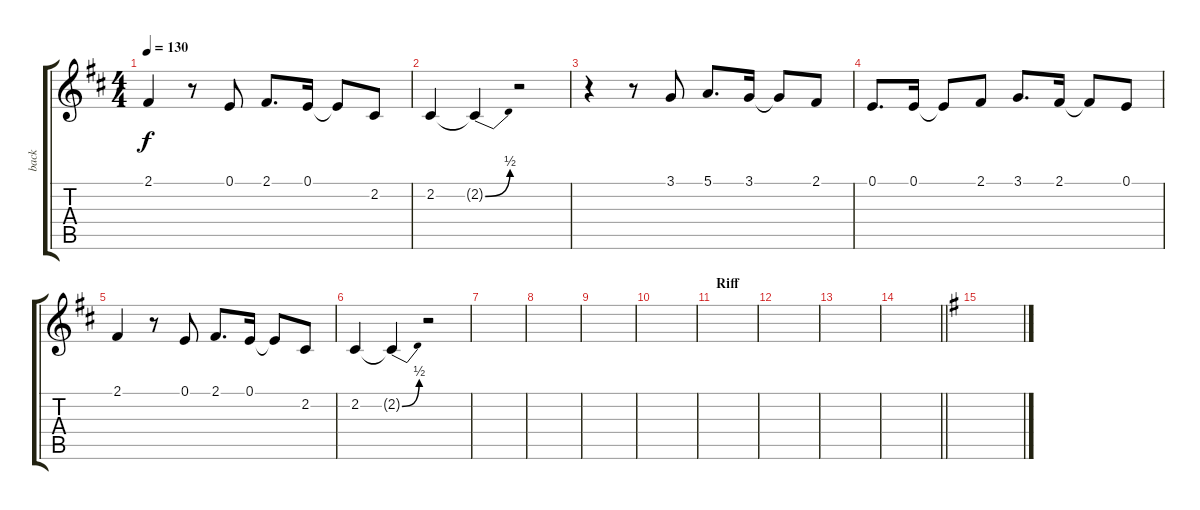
\track ("back" "back") {instrument stringensemble1}
\staff {score tabs}
\tuning (E4 B3 G3 D3 A2 E2) {hide}
\ts (4 4)
\tempo 130
\clef g2
\ks bminor
2.1.4{dy f} r.8 0.1.8 2.1.8{d} 0.1.16 0.1{t}.8 2.2.8 |
2.2.4 2.2{be (bend 0 0 60 2) t}.4 r.2 |
r.4 r.8 3.1.8 5.1.8{d} 3.1.16 3.1{t}.8 2.1.8 |
0.1.8{d} 0.1.16 0.1{t}.8 2.1.8 3.1.8{d} 2.1.16 2.1{t}.8 0.1.8 |
2.1.4 r.8 0.1.8 2.1.8{d} 0.1.16 0.1{t}.8 2.2.8 |
2.2.4 2.2{be (bend 0 0 60 2) t}.4 r.2 |
|
|
|
|
\section ("" "Riff")
|
|
|
\barLineRight lightlight
|
\ks eminor
